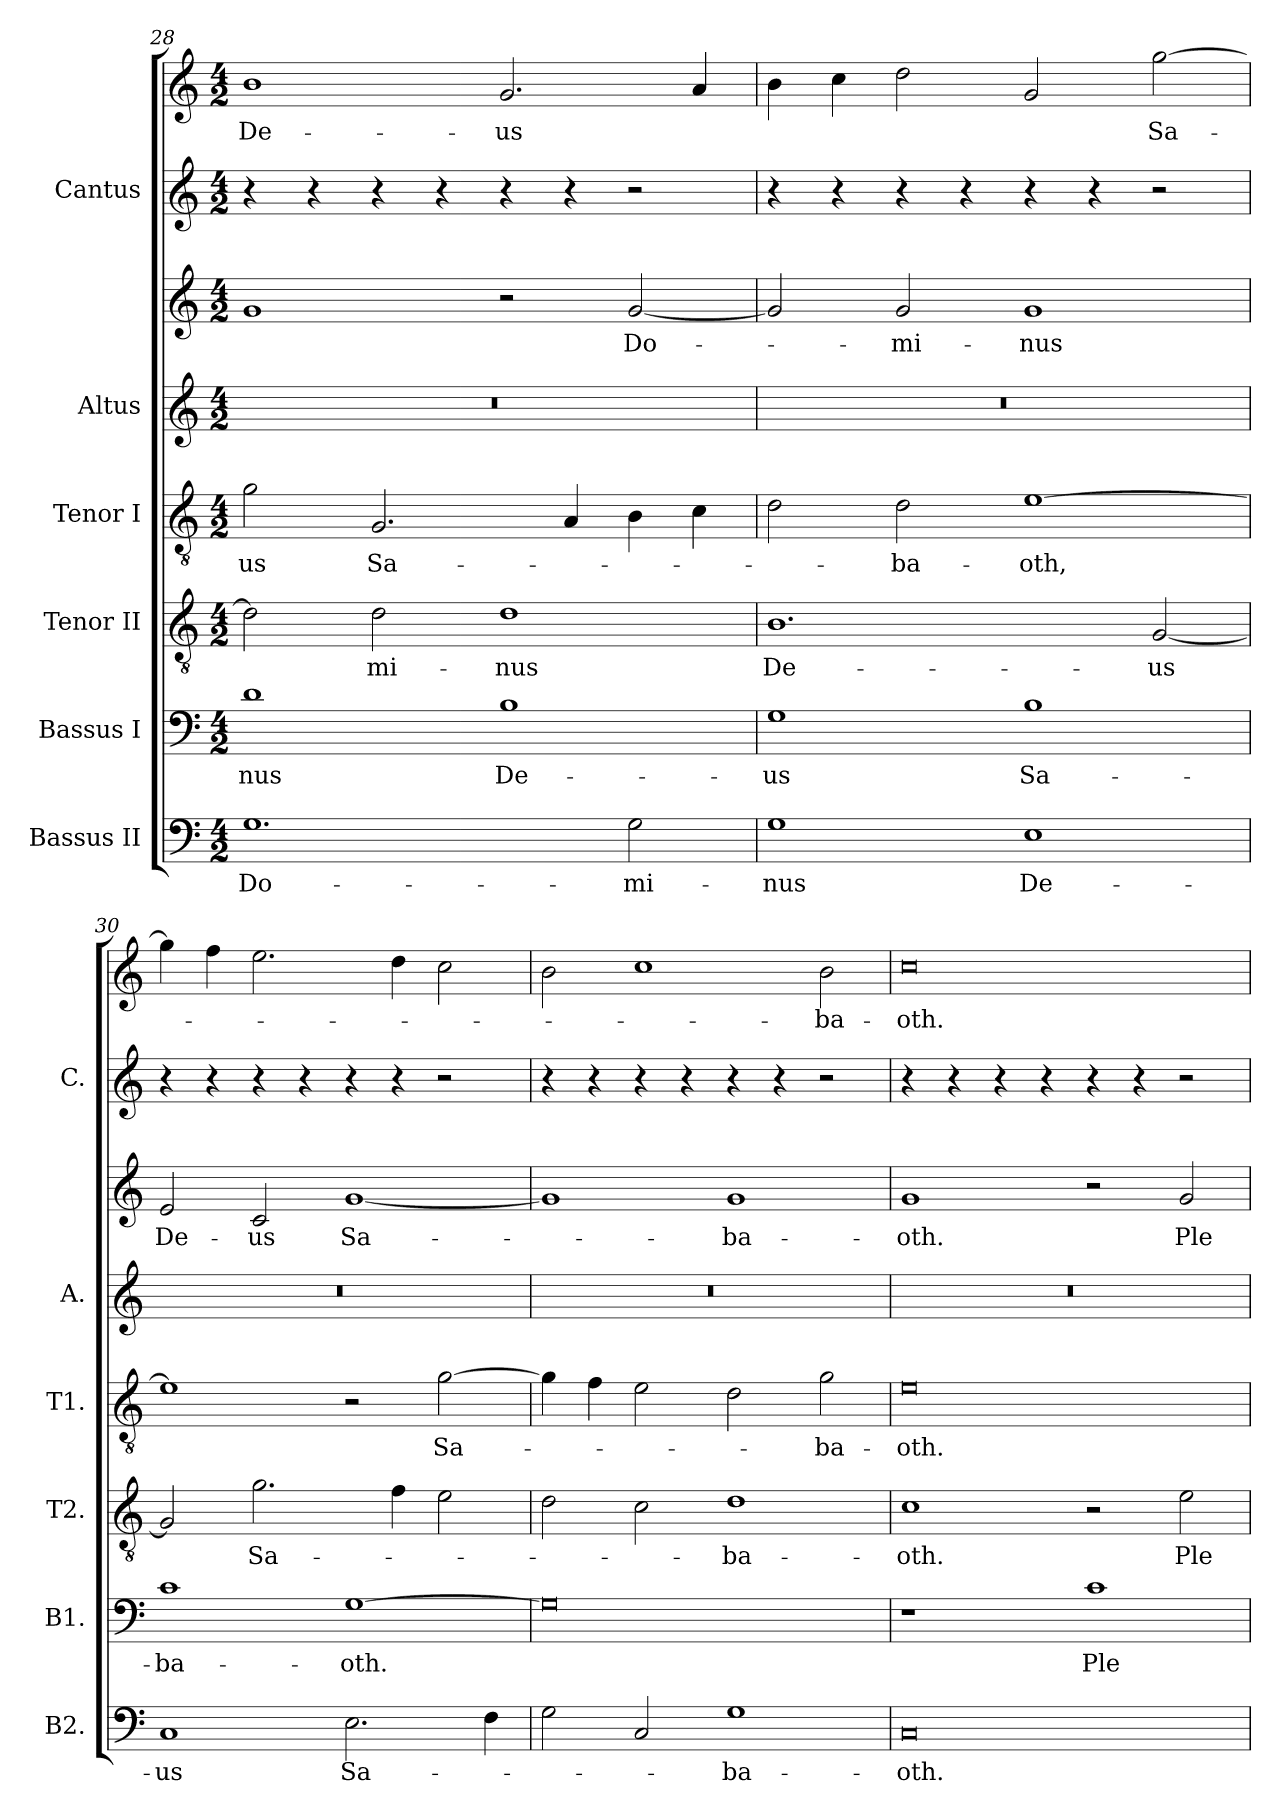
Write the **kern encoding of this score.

**kern	**text	**kern	**text	**kern	**text	**kern	**text	**kern	**kern	**text	**kern	**kern	**text
*part6	*part6	*part5	*part5	*part4	*part4	*part3	*part3	*part2	*part2	*part2	*part1	*part1	*part1
*staff8	*staff8	*staff7	*staff7	*staff6	*staff6	*staff5	*staff5	*staff4	*staff3	*staff3	*staff2	*staff1	*staff1
*I"Bassus II	*	*I"Bassus I	*	*I"Tenor II	*	*I"Tenor I	*	*I"Altus	*	*	*I"Cantus	*	*
*I'B2.	*	*I'B1.	*	*I'T2.	*	*I'T1.	*	*I'A.	*	*	*I'C.	*	*
*clefF4	*	*clefF4	*	*clefGv2	*	*clefGv2	*	*clefG2	*clefG2	*	*clefG2	*clefG2	*
*	*	*	*	*ITrd7c12	*	*ITrd7c12	*	*	*	*	*	*	*
*k[]	*	*k[]	*	*k[]	*	*k[]	*	*k[]	*k[]	*	*k[]	*k[]	*
*C:	*	*C:	*	*C:	*	*C:	*	*C:	*C:	*	*C:	*C:	*
*M4/2	*	*M4/2	*	*M4/2	*	*M4/2	*	*M4/2	*M4/2	*	*M4/2	*M4/2	*
=28	=28	=28	=28	=28	=28	=28	=28	=28	=28	=28	=28	=28	=28
!	!LO:LY:b:color=#000000	!	!	!	!	!	!	!	!	!	!	!	!
!	!	!	!LO:LY:b:color=#000000	!	!	!	!	!	!	!	!	!	!
!	!	!	!	!	!	!	!LO:LY:b:color=#000000	!LO:N:vis=1	!	!	!	!	!
!	!	!	!	!	!	!	!	!	!	!	!	!	!LO:LY:b:color=#000000
1.Gi	Do-	1di	-nus	2Di\]	.	2Gi\	-us	0r	1gi	.	4r	1bi	De-
.	.	.	.	.	.	.	.	.	.	.	4r	.	.
!	!	!	!	!	!LO:LY:b:color=#000000	!	!	!	!	!	!	!	!
!	!	!	!	!	!	!	!LO:LY:b:color=#000000	!	!	!	!	!	!
.	.	.	.	2Di\	-mi-	2.GGi/	Sa-	.	.	.	4r	.	.
.	.	.	.	.	.	.	.	.	.	.	4r	.	.
!	!	!	!LO:LY:b:color=#000000	!	!	!	!	!	!	!	!	!	!
!	!	!	!	!	!LO:LY:b:color=#000000	!	!	!	!	!	!	!	!
!	!	!	!	!	!	!	!	!	!	!	!	!	!LO:LY:b:color=#000000
.	.	1Bi	De-	1Di	-nus	.	.	.	2r	.	4r	2.gi/	-us
.	.	.	.	.	.	4AAi/	.	.	.	.	4r	.	.
!	!LO:LY:b:color=#000000	!	!	!	!	!	!	!	!	!	!	!	!
!	!	!	!	!	!	!	!	!	!	!LO:LY:b:color=#000000	!	!	!
2Gi\	-mi-	.	.	.	.	4BBi\	.	.	[2gi/	Do-	2r	.	.
.	.	.	.	.	.	4Ci\	.	.	.	.	.	4ai/	.
=29	=29	=29	=29	=29	=29	=29	=29	=29	=29	=29	=29	=29	=29
!	!LO:LY:b:color=#000000	!	!	!	!	!	!	!	!	!	!	!	!
!	!	!	!LO:LY:b:color=#000000	!	!	!	!	!	!	!	!	!	!
!	!	!	!	!	!LO:LY:b:color=#000000	!	!	!LO:N:vis=1	!	!	!	!	!
1Gi	-nus	1Gi	-us	1.BBi	De-	2Di\	.	0r	2gi/]	.	4r	4bi\	.
.	.	.	.	.	.	.	.	.	.	.	4r	4cci\	.
!	!	!	!	!	!	!	!LO:LY:b:color=#000000	!	!	!	!	!	!
!	!	!	!	!	!	!	!	!	!	!LO:LY:b:color=#000000	!	!	!
.	.	.	.	.	.	2Di\	-ba-	.	2gi/	-mi-	4r	2ddi\	.
.	.	.	.	.	.	.	.	.	.	.	4r	.	.
!	!LO:LY:b:color=#000000	!	!	!	!	!	!	!	!	!	!	!	!
!	!	!	!LO:LY:b:color=#000000	!	!	!	!	!	!	!	!	!	!
!	!	!	!	!	!	!	!LO:LY:b:color=#000000	!	!	!	!	!	!
!	!	!	!	!	!	!	!	!	!	!LO:LY:b:color=#000000	!	!	!
1Ei	De-	1Bi	Sa-	.	.	[1Ei	-oth,	.	1gi	-nus	4r	2gi/	.
.	.	.	.	.	.	.	.	.	.	.	4r	.	.
!	!	!	!	!	!LO:LY:b:color=#000000	!	!	!	!	!	!	!	!
!	!	!	!	!	!	!	!	!	!	!	!	!	!LO:LY:b:color=#000000
.	.	.	.	[2GGi/	-us	.	.	.	.	.	2r	[2ggi\	Sa-
!!LO:LB:g=z
=30	=30	=30	=30	=30	=30	=30	=30	=30	=30	=30	=30	=30	=30
!	!LO:LY:b:color=#000000	!	!	!	!	!	!	!	!	!	!	!	!
!	!	!	!LO:LY:b:color=#000000	!	!	!	!	!LO:N:vis=1	!	!	!	!	!
!	!	!	!	!	!	!	!	!	!	!LO:LY:b:color=#000000	!	!	!
1Ci	-us	1ci	-ba-	2GGi/]	.	1Ei]	.	0r	2ei/	De-	4r	4ggi\]	.
.	.	.	.	.	.	.	.	.	.	.	4r	4ffi\	.
!	!	!	!	!	!LO:LY:b:color=#000000	!	!	!	!	!	!	!	!
!	!	!	!	!	!	!	!	!	!	!LO:LY:b:color=#000000	!	!	!
.	.	.	.	2.Gi\	Sa-	.	.	.	2ci/	-us	4r	2.eei\	.
.	.	.	.	.	.	.	.	.	.	.	4r	.	.
!	!LO:LY:b:color=#000000	!	!	!	!	!	!	!	!	!	!	!	!
!	!	!	!LO:LY:b:color=#000000	!	!	!	!	!	!	!	!	!	!
!	!	!	!	!	!	!	!	!	!	!LO:LY:b:color=#000000	!	!	!
2.Ei\	Sa-	[1Gi	-oth.	.	.	2r	.	.	[1gi	Sa-	4r	.	.
.	.	.	.	4Fi\	.	.	.	.	.	.	4r	4ddi\	.
!	!	!	!	!	!	!	!LO:LY:b:color=#000000	!	!	!	!	!	!
.	.	.	.	2Ei\	.	[2Gi\	Sa-	.	.	.	2r	2cci\	.
4Fi\	.	.	.	.	.	.	.	.	.	.	.	.	.
=31	=31	=31	=31	=31	=31	=31	=31	=31	=31	=31	=31	=31	=31
!	!	!	!	!	!	!	!	!LO:N:vis=1	!	!	!	!	!
2Gi\	.	0Gi]	.	2Di\	.	4Gi\]	.	0r	1gi]	.	4r	2bi\	.
.	.	.	.	.	.	4Fi\	.	.	.	.	4r	.	.
2Ci/	.	.	.	2Ci\	.	2Ei\	.	.	.	.	4r	1cci	.
.	.	.	.	.	.	.	.	.	.	.	4r	.	.
!	!LO:LY:b:color=#000000	!	!	!	!	!	!	!	!	!	!	!	!
!	!	!	!	!	!LO:LY:b:color=#000000	!	!	!	!	!	!	!	!
!	!	!	!	!	!	!	!	!	!	!LO:LY:b:color=#000000	!	!	!
1Gi	-ba-	.	.	1Di	-ba-	2Di\	.	.	1gi	-ba-	4r	.	.
.	.	.	.	.	.	.	.	.	.	.	4r	.	.
!	!	!	!	!	!	!	!LO:LY:b:color=#000000	!	!	!	!	!	!
!	!	!	!	!	!	!	!	!	!	!	!	!	!LO:LY:b:color=#000000
.	.	.	.	.	.	2Gi\	-ba-	.	.	.	2r	2bi\	-ba-
=32	=32	=32	=32	=32	=32	=32	=32	=32	=32	=32	=32	=32	=32
!	!LO:LY:b:color=#000000	!	!	!	!	!	!	!	!	!	!	!	!
!	!	!	!	!	!LO:LY:b:color=#000000	!	!	!	!	!	!	!	!
!	!	!	!	!	!	!	!LO:LY:b:color=#000000	!LO:N:vis=1	!	!	!	!	!
!	!	!	!	!	!	!	!	!	!	!LO:LY:b:color=#000000	!	!	!
!	!	!	!	!	!	!	!	!	!	!	!	!	!LO:LY:b:color=#000000
0Ci	-oth.	1r	.	1Ci	-oth.	0Ei	-oth.	0r	1gi	-oth.	4r	0cci	-oth.
.	.	.	.	.	.	.	.	.	.	.	4r	.	.
.	.	.	.	.	.	.	.	.	.	.	4r	.	.
.	.	.	.	.	.	.	.	.	.	.	4r	.	.
!	!	!	!LO:LY:b:color=#000000	!	!	!	!	!	!	!	!	!	!
.	.	1ci	Ple-	2r	.	.	.	.	2r	.	4r	.	.
.	.	.	.	.	.	.	.	.	.	.	4r	.	.
!	!	!	!	!	!LO:LY:b:color=#000000	!	!	!	!	!	!	!	!
!	!	!	!	!	!	!	!	!	!	!LO:LY:b:color=#000000	!	!	!
.	.	.	.	2Ei\	Ple-	.	.	.	2gi/	Ple-	2r	.	.
=	=	=	=	=	=	=	=	=	=	=	=	=	=
*-	*-	*-	*-	*-	*-	*-	*-	*-	*-	*-	*-	*-	*-
